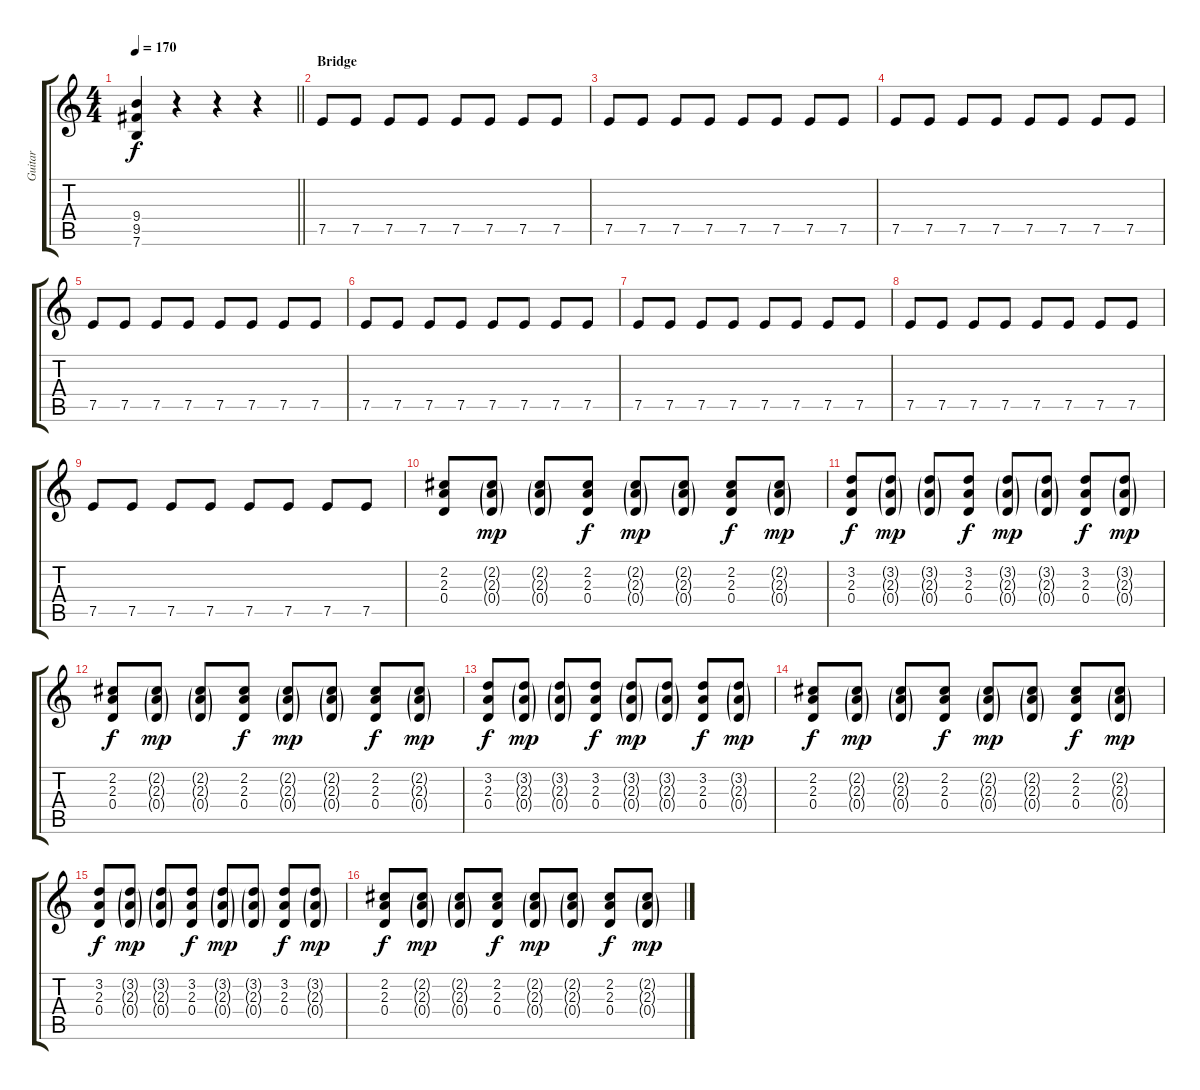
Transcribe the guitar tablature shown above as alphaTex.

\track ("Guitar" "Guitar") {instrument distortionguitar}
\staff {score tabs}
\tuning (E4 B3 G3 D3 A2 E2) {hide}
\ts (4 4)
\tempo 170
\clef g2
\barLineRight lightlight
\ks c
(9.4 9.5 7.6).4{dy f} r.4 r.4 r.4 |
\section ("" "Bridge")
7.5.8 7.5.8 7.5.8 7.5.8 7.5.8 7.5.8 7.5.8 7.5.8 |
7.5.8 7.5.8 7.5.8 7.5.8 7.5.8 7.5.8 7.5.8 7.5.8 |
7.5.8 7.5.8 7.5.8 7.5.8 7.5.8 7.5.8 7.5.8 7.5.8 |
7.5.8 7.5.8 7.5.8 7.5.8 7.5.8 7.5.8 7.5.8 7.5.8 |
7.5.8 7.5.8 7.5.8 7.5.8 7.5.8 7.5.8 7.5.8 7.5.8 |
7.5.8 7.5.8 7.5.8 7.5.8 7.5.8 7.5.8 7.5.8 7.5.8 |
7.5.8 7.5.8 7.5.8 7.5.8 7.5.8 7.5.8 7.5.8 7.5.8 |
7.5.8 7.5.8 7.5.8 7.5.8 7.5.8 7.5.8 7.5.8 7.5.8 |
(2.2 2.3 0.4).8 (2.2{g} 2.3{g} 0.4{g}).8{dy mp} (2.2{g} 2.3{g} 0.4{g}).8 (2.2 2.3 0.4).8{dy f} (2.2{g} 2.3{g} 0.4{g}).8{dy mp} (2.2{g} 2.3{g} 0.4{g}).8 (2.2 2.3 0.4).8{dy f} (2.2{g} 2.3{g} 0.4{g}).8{dy mp} |
(3.2 2.3 0.4).8{dy f} (3.2{g} 2.3{g} 0.4{g}).8{dy mp} (3.2{g} 2.3{g} 0.4{g}).8 (3.2 2.3 0.4).8{dy f} (3.2{g} 2.3{g} 0.4{g}).8{dy mp} (3.2{g} 2.3{g} 0.4{g}).8 (3.2 2.3 0.4).8{dy f} (3.2{g} 2.3{g} 0.4{g}).8{dy mp} |
(2.2 2.3 0.4).8{dy f} (2.2{g} 2.3{g} 0.4{g}).8{dy mp} (2.2{g} 2.3{g} 0.4{g}).8 (2.2 2.3 0.4).8{dy f} (2.2{g} 2.3{g} 0.4{g}).8{dy mp} (2.2{g} 2.3{g} 0.4{g}).8 (2.2 2.3 0.4).8{dy f} (2.2{g} 2.3{g} 0.4{g}).8{dy mp} |
(3.2 2.3 0.4).8{dy f} (3.2{g} 2.3{g} 0.4{g}).8{dy mp} (3.2{g} 2.3{g} 0.4{g}).8 (3.2 2.3 0.4).8{dy f} (3.2{g} 2.3{g} 0.4{g}).8{dy mp} (3.2{g} 2.3{g} 0.4{g}).8 (3.2 2.3 0.4).8{dy f} (3.2{g} 2.3{g} 0.4{g}).8{dy mp} |
(2.2 2.3 0.4).8{dy f} (2.2{g} 2.3{g} 0.4{g}).8{dy mp} (2.2{g} 2.3{g} 0.4{g}).8 (2.2 2.3 0.4).8{dy f} (2.2{g} 2.3{g} 0.4{g}).8{dy mp} (2.2{g} 2.3{g} 0.4{g}).8 (2.2 2.3 0.4).8{dy f} (2.2{g} 2.3{g} 0.4{g}).8{dy mp} |
(3.2 2.3 0.4).8{dy f} (3.2{g} 2.3{g} 0.4{g}).8{dy mp} (3.2{g} 2.3{g} 0.4{g}).8 (3.2 2.3 0.4).8{dy f} (3.2{g} 2.3{g} 0.4{g}).8{dy mp} (3.2{g} 2.3{g} 0.4{g}).8 (3.2 2.3 0.4).8{dy f} (3.2{g} 2.3{g} 0.4{g}).8{dy mp} |
(2.2 2.3 0.4).8{dy f} (2.2{g} 2.3{g} 0.4{g}).8{dy mp} (2.2{g} 2.3{g} 0.4{g}).8 (2.2 2.3 0.4).8{dy f} (2.2{g} 2.3{g} 0.4{g}).8{dy mp} (2.2{g} 2.3{g} 0.4{g}).8 (2.2 2.3 0.4).8{dy f} (2.2{g} 2.3{g} 0.4{g}).8{dy mp}
